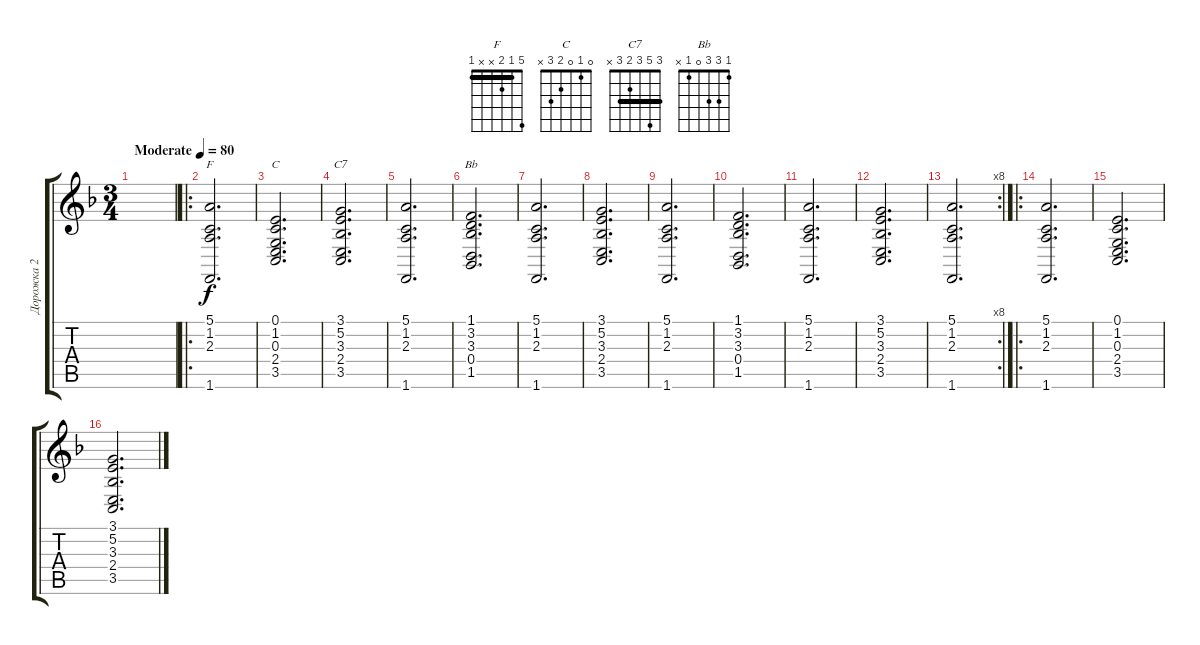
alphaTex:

\track ("Дорожка 2" "Дорожка 2") {instrument stringensemble1}
\staff {score tabs}
\tuning (E4 B3 G3 D3 A2 E2) {hide}
\chord ("F" 5 1 2 x x 1) {barre 1}
\chord ("C" 0 1 0 2 3 x)
\chord ("C7" 3 5 3 2 3 x) {barre 3}
\chord ("Bb" 1 3 3 0 1 x)
\ts (3 4)
\tempo (80 "Moderate")
\clef g2
\ks f
|
\ro
(5.1 1.2 2.3 1.6).2{d ch "F"} |
(0.1 1.2 0.3 2.4 3.5).2{d ch "C"} |
(3.1 5.2 3.3 2.4 3.5).2{d ch "C7"} |
(5.1 1.2 2.3 1.6).2{d} |
(1.1 3.2 3.3 0.4 1.5).2{d ch "Bb"} |
(5.1 1.2 2.3 1.6).2{d} |
(3.1 5.2 3.3 2.4 3.5).2{d} |
(5.1 1.2 2.3 1.6).2{d} |
(1.1 3.2 3.3 0.4 1.5).2{d} |
(5.1 1.2 2.3 1.6).2{d} |
(3.1 5.2 3.3 2.4 3.5).2{d} |
\rc 8
(5.1 1.2 2.3 1.6).2{d} |
\ro
(5.1 1.2 2.3 1.6).2{d} |
(0.1 1.2 0.3 2.4 3.5).2{d} |
(3.1 5.2 3.3 2.4 3.5).2{d}
